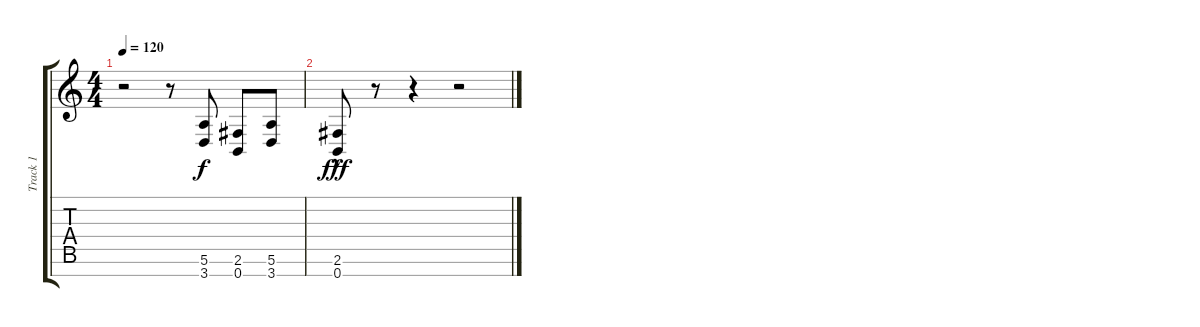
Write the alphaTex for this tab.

\track ("Track 1" "Track 1") {instrument distortionguitar}
\staff {score tabs}
\tuning (E4 B3 G3 D3 A2 E2 B1) {hide}
\ts (4 4)
\tempo 120
\clef g2
\ks c
r.2{dy f} r.8 (5.6 3.7).8 (2.6 0.7).8 (5.6 3.7).8 |
(2.6{hac} 0.7{hac}).8{dy fff} r.8 r.4 r.2
